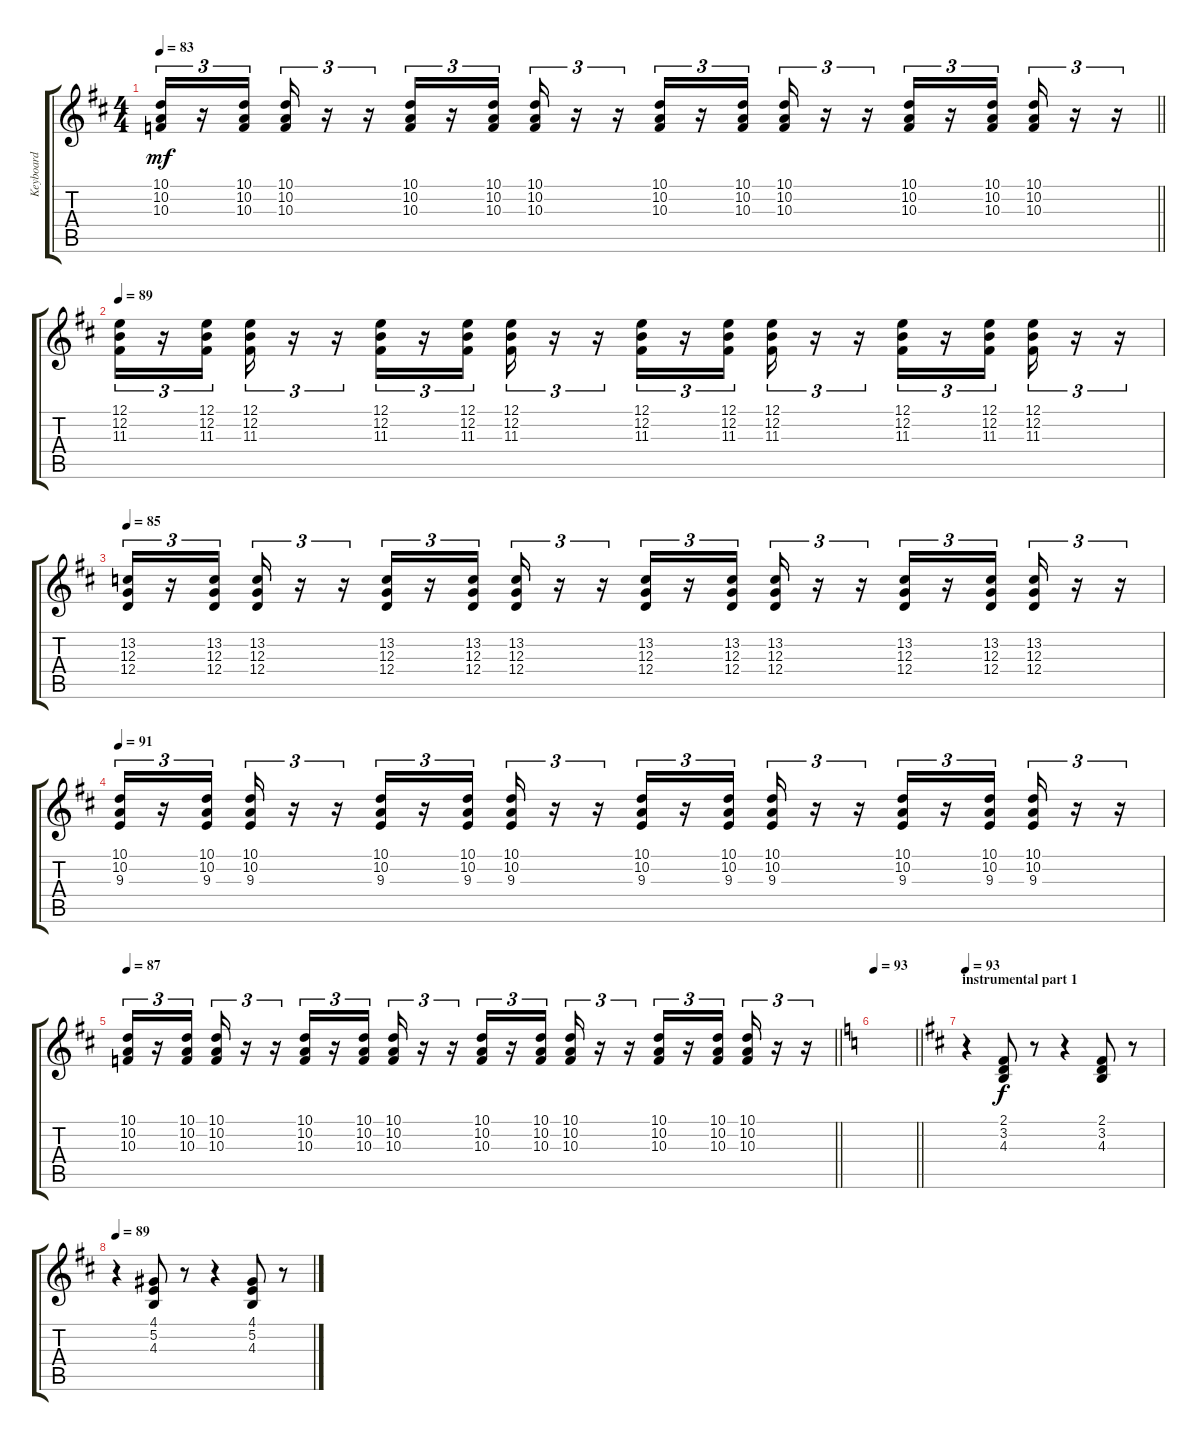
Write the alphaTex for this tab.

\track ("Keyboard" "Keyboard") {instrument drawbarorgan}
\staff {score tabs}
\tuning (E4 B3 G3 D3 A2 E2) {hide}
\ts (4 4)
\tempo 83
\clef g2
\barLineRight lightlight
\ks d
(10.1 10.2 10.3).16{tu (3 2) dy mf} r.16{tu (3 2)} (10.1 10.2 10.3).16{tu (3 2)} (10.1 10.2 10.3).16{tu (3 2)} r.16{tu (3 2)} r.16{tu (3 2)} (10.1 10.2 10.3).16{tu (3 2)} r.16{tu (3 2)} (10.1 10.2 10.3).16{tu (3 2)} (10.1 10.2 10.3).16{tu (3 2)} r.16{tu (3 2)} r.16{tu (3 2)} (10.1 10.2 10.3).16{tu (3 2)} r.16{tu (3 2)} (10.1 10.2 10.3).16{tu (3 2)} (10.1 10.2 10.3).16{tu (3 2)} r.16{tu (3 2)} r.16{tu (3 2)} (10.1 10.2 10.3).16{tu (3 2)} r.16{tu (3 2)} (10.1 10.2 10.3).16{tu (3 2)} (10.1 10.2 10.3).16{tu (3 2)} r.16{tu (3 2)} r.16{tu (3 2)} |
\tempo 89
(12.1 12.2 11.3).16{tu (3 2)} r.16{tu (3 2)} (12.1 12.2 11.3).16{tu (3 2)} (12.1 12.2 11.3).16{tu (3 2)} r.16{tu (3 2)} r.16{tu (3 2)} (12.1 12.2 11.3).16{tu (3 2)} r.16{tu (3 2)} (12.1 12.2 11.3).16{tu (3 2)} (12.1 12.2 11.3).16{tu (3 2)} r.16{tu (3 2)} r.16{tu (3 2)} (12.1 12.2 11.3).16{tu (3 2)} r.16{tu (3 2)} (12.1 12.2 11.3).16{tu (3 2)} (12.1 12.2 11.3).16{tu (3 2)} r.16{tu (3 2)} r.16{tu (3 2)} (12.1 12.2 11.3).16{tu (3 2)} r.16{tu (3 2)} (12.1 12.2 11.3).16{tu (3 2)} (12.1 12.2 11.3).16{tu (3 2)} r.16{tu (3 2)} r.16{tu (3 2)} |
\tempo 85
(13.2 12.3 12.4).16{tu (3 2)} r.16{tu (3 2)} (13.2 12.3 12.4).16{tu (3 2)} (13.2 12.3 12.4).16{tu (3 2)} r.16{tu (3 2)} r.16{tu (3 2)} (13.2 12.3 12.4).16{tu (3 2)} r.16{tu (3 2)} (13.2 12.3 12.4).16{tu (3 2)} (13.2 12.3 12.4).16{tu (3 2)} r.16{tu (3 2)} r.16{tu (3 2)} (13.2 12.3 12.4).16{tu (3 2)} r.16{tu (3 2)} (13.2 12.3 12.4).16{tu (3 2)} (13.2 12.3 12.4).16{tu (3 2)} r.16{tu (3 2)} r.16{tu (3 2)} (13.2 12.3 12.4).16{tu (3 2)} r.16{tu (3 2)} (13.2 12.3 12.4).16{tu (3 2)} (13.2 12.3 12.4).16{tu (3 2)} r.16{tu (3 2)} r.16{tu (3 2)} |
\tempo 91
(10.1 10.2 9.3).16{tu (3 2)} r.16{tu (3 2)} (10.1 10.2 9.3).16{tu (3 2)} (10.1 10.2 9.3).16{tu (3 2)} r.16{tu (3 2)} r.16{tu (3 2)} (10.1 10.2 9.3).16{tu (3 2)} r.16{tu (3 2)} (10.1 10.2 9.3).16{tu (3 2)} (10.1 10.2 9.3).16{tu (3 2)} r.16{tu (3 2)} r.16{tu (3 2)} (10.1 10.2 9.3).16{tu (3 2)} r.16{tu (3 2)} (10.1 10.2 9.3).16{tu (3 2)} (10.1 10.2 9.3).16{tu (3 2)} r.16{tu (3 2)} r.16{tu (3 2)} (10.1 10.2 9.3).16{tu (3 2)} r.16{tu (3 2)} (10.1 10.2 9.3).16{tu (3 2)} (10.1 10.2 9.3).16{tu (3 2)} r.16{tu (3 2)} r.16{tu (3 2)} |
\tempo 87
\barLineRight lightlight
(10.1 10.2 10.3).16{tu (3 2)} r.16{tu (3 2)} (10.1 10.2 10.3).16{tu (3 2)} (10.1 10.2 10.3).16{tu (3 2)} r.16{tu (3 2)} r.16{tu (3 2)} (10.1 10.2 10.3).16{tu (3 2)} r.16{tu (3 2)} (10.1 10.2 10.3).16{tu (3 2)} (10.1 10.2 10.3).16{tu (3 2)} r.16{tu (3 2)} r.16{tu (3 2)} (10.1 10.2 10.3).16{tu (3 2)} r.16{tu (3 2)} (10.1 10.2 10.3).16{tu (3 2)} (10.1 10.2 10.3).16{tu (3 2)} r.16{tu (3 2)} r.16{tu (3 2)} (10.1 10.2 10.3).16{tu (3 2)} r.16{tu (3 2)} (10.1 10.2 10.3).16{tu (3 2)} (10.1 10.2 10.3).16{tu (3 2)} r.16{tu (3 2)} r.16{tu (3 2)} |
\tempo 93
\barLineRight lightlight
\ks c
|
\section ("" "instrumental part 1")
\tempo 93
\ks d
r.4 (2.1 3.2 4.3).8{dy f} r.8 r.4 (2.1 3.2 4.3).8 r.8 |
\tempo 89
r.4 (4.1 5.2 4.3).8 r.8 r.4 (4.1 5.2 4.3).8 r.8
